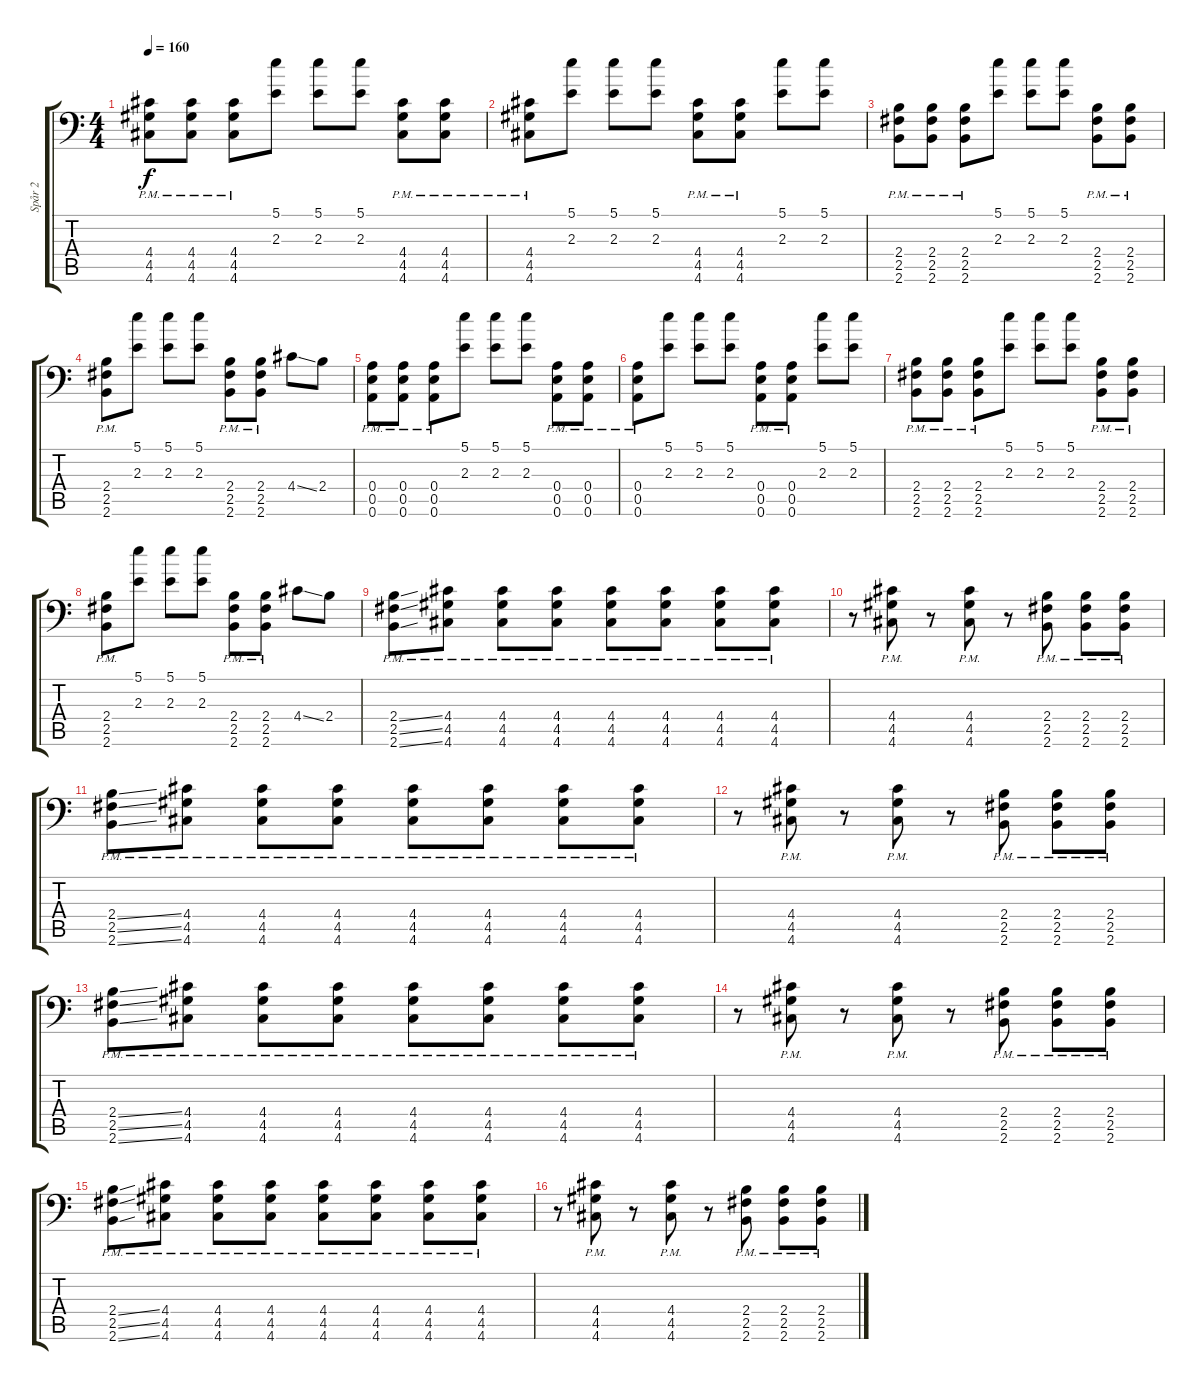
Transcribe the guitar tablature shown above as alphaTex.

\track ("Spår 2" "Spår 2") {instrument distortionguitar}
\staff {score tabs}
\tuning (B3 Gb3 D3 A2 E2 A1) {hide}
\ts (4 4)
\tempo 160
\clef f4
\ks c
(4.4{pm} 4.5{pm} 4.6{pm}).8{dy f} (4.4{pm} 4.5{pm} 4.6{pm}).8 (4.4{pm} 4.5{pm} 4.6{pm}).8 (5.1 2.3).8 (5.1 2.3).8 (5.1 2.3).8 (4.4{pm} 4.5{pm} 4.6{pm}).8 (4.4{pm} 4.5{pm} 4.6{pm}).8 |
(4.4{pm} 4.5{pm} 4.6{pm}).8 (5.1 2.3).8 (5.1 2.3).8 (5.1 2.3).8 (4.4{pm} 4.5{pm} 4.6{pm}).8 (4.4{pm} 4.5{pm} 4.6{pm}).8 (5.1 2.3).8 (5.1 2.3).8 |
(2.4{pm} 2.5{pm} 2.6{pm}).8 (2.4{pm} 2.5{pm} 2.6{pm}).8 (2.4{pm} 2.5{pm} 2.6{pm}).8 (5.1 2.3).8 (5.1 2.3).8 (5.1 2.3).8 (2.4{pm} 2.5{pm} 2.6{pm}).8 (2.4{pm} 2.5{pm} 2.6{pm}).8 |
(2.4{pm} 2.5{pm} 2.6{pm}).8 (5.1 2.3).8 (5.1 2.3).8 (5.1 2.3).8 (2.4{pm} 2.5{pm} 2.6{pm}).8 (2.4{pm} 2.5{pm} 2.6{pm}).8 4.4{ss}.8 2.4.8 |
(0.4{pm} 0.5{pm} 0.6{pm}).8 (0.4{pm} 0.5{pm} 0.6{pm}).8 (0.4{pm} 0.5{pm} 0.6{pm}).8 (5.1 2.3).8 (5.1 2.3).8 (5.1 2.3).8 (0.4{pm} 0.5{pm} 0.6{pm}).8 (0.4{pm} 0.5{pm} 0.6{pm}).8 |
(0.4{pm} 0.5{pm} 0.6{pm}).8 (5.1 2.3).8 (5.1 2.3).8 (5.1 2.3).8 (0.4{pm} 0.5{pm} 0.6{pm}).8 (0.4{pm} 0.5{pm} 0.6{pm}).8 (5.1 2.3).8 (5.1 2.3).8 |
(2.4{pm} 2.5{pm} 2.6{pm}).8 (2.4{pm} 2.5{pm} 2.6{pm}).8 (2.4{pm} 2.5{pm} 2.6{pm}).8 (5.1 2.3).8 (5.1 2.3).8 (5.1 2.3).8 (2.4{pm} 2.5{pm} 2.6{pm}).8 (2.4{pm} 2.5{pm} 2.6{pm}).8 |
(2.4{pm} 2.5{pm} 2.6{pm}).8 (5.1 2.3).8 (5.1 2.3).8 (5.1 2.3).8 (2.4{pm} 2.5{pm} 2.6{pm}).8 (2.4{pm} 2.5{pm} 2.6{pm}).8 4.4{ss}.8 2.4.8 |
(2.4{ss pm} 2.5{ss pm} 2.6{ss pm}).8 (4.4{pm} 4.5{pm} 4.6{pm}).8 (4.4{pm} 4.5{pm} 4.6{pm}).8 (4.4{pm} 4.5{pm} 4.6{pm}).8 (4.4{pm} 4.5{pm} 4.6{pm}).8 (4.4{pm} 4.5{pm} 4.6{pm}).8 (4.4{pm} 4.5{pm} 4.6{pm}).8 (4.4{pm} 4.5{pm} 4.6{pm}).8 |
r.8 (4.4{pm} 4.5{pm} 4.6{pm}).8 r.8 (4.4{pm} 4.5{pm} 4.6{pm}).8 r.8 (2.4{pm} 2.5{pm} 2.6{pm}).8 (2.4{pm} 2.5{pm} 2.6{pm}).8 (2.4{pm} 2.5{pm} 2.6{pm}).8 |
(2.4{ss pm} 2.5{ss pm} 2.6{ss pm}).8 (4.4{pm} 4.5{pm} 4.6{pm}).8 (4.4{pm} 4.5{pm} 4.6{pm}).8 (4.4{pm} 4.5{pm} 4.6{pm}).8 (4.4{pm} 4.5{pm} 4.6{pm}).8 (4.4{pm} 4.5{pm} 4.6{pm}).8 (4.4{pm} 4.5{pm} 4.6{pm}).8 (4.4{pm} 4.5{pm} 4.6{pm}).8 |
r.8 (4.4{pm} 4.5{pm} 4.6{pm}).8 r.8 (4.4{pm} 4.5{pm} 4.6{pm}).8 r.8 (2.4{pm} 2.5{pm} 2.6{pm}).8 (2.4{pm} 2.5{pm} 2.6{pm}).8 (2.4{pm} 2.5{pm} 2.6{pm}).8 |
(2.4{ss pm} 2.5{ss pm} 2.6{ss pm}).8 (4.4{pm} 4.5{pm} 4.6{pm}).8 (4.4{pm} 4.5{pm} 4.6{pm}).8 (4.4{pm} 4.5{pm} 4.6{pm}).8 (4.4{pm} 4.5{pm} 4.6{pm}).8 (4.4{pm} 4.5{pm} 4.6{pm}).8 (4.4{pm} 4.5{pm} 4.6{pm}).8 (4.4{pm} 4.5{pm} 4.6{pm}).8 |
r.8 (4.4{pm} 4.5{pm} 4.6{pm}).8 r.8 (4.4{pm} 4.5{pm} 4.6{pm}).8 r.8 (2.4{pm} 2.5{pm} 2.6{pm}).8 (2.4{pm} 2.5{pm} 2.6{pm}).8 (2.4{pm} 2.5{pm} 2.6{pm}).8 |
(2.4{ss pm} 2.5{ss pm} 2.6{ss pm}).8 (4.4{pm} 4.5{pm} 4.6{pm}).8 (4.4{pm} 4.5{pm} 4.6{pm}).8 (4.4{pm} 4.5{pm} 4.6{pm}).8 (4.4{pm} 4.5{pm} 4.6{pm}).8 (4.4{pm} 4.5{pm} 4.6{pm}).8 (4.4{pm} 4.5{pm} 4.6{pm}).8 (4.4{pm} 4.5{pm} 4.6{pm}).8 |
r.8 (4.4{pm} 4.5{pm} 4.6{pm}).8 r.8 (4.4{pm} 4.5{pm} 4.6{pm}).8 r.8 (2.4{pm} 2.5{pm} 2.6{pm}).8 (2.4{pm} 2.5{pm} 2.6{pm}).8 (2.4{pm} 2.5{pm} 2.6{pm}).8
